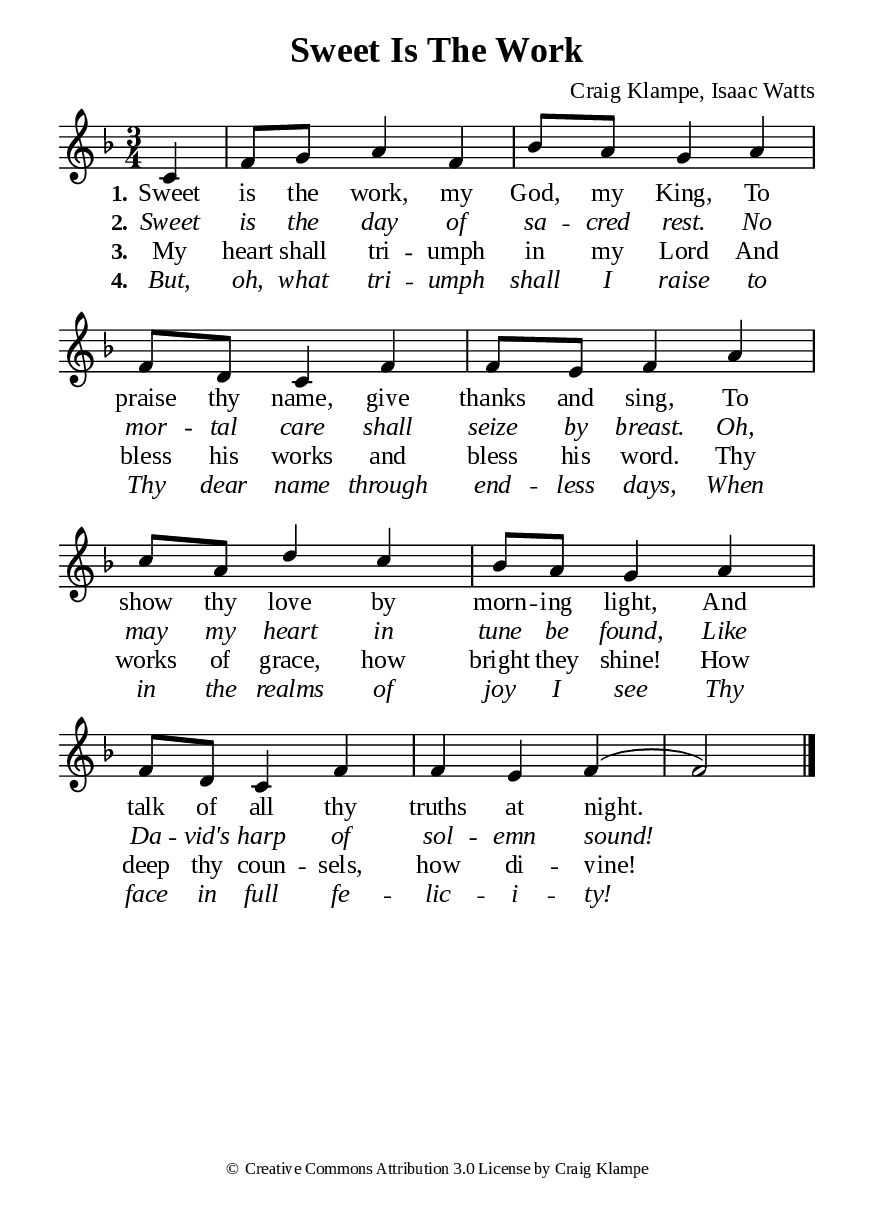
\version "2.18.2"

\header {
  title = "Sweet Is The Work"
  composer = "Craig Klampe, Isaac Watts"
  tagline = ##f
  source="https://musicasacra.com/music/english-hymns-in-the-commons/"
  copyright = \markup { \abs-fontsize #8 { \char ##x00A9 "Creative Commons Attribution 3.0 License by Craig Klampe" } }
}

global= {
  \key f \major
  \time 3/4
  \override Score.BarNumber.break-visibility = ##(#f #f #f)
  \override Lyrics.LyricSpace.minimum-distance = #3.0
}

\paper {
  #(set-paper-size "a5")
  top-margin = 10\mm
  bottom-margin = 5\mm
  left-margin = 10\mm
  right-margin = 10\mm
  indent = #0
  #(define fonts
	 (make-pango-font-tree "Liberation Serif"
	 		       "Liberation Serif"
			       "Liberation Serif"
			       (/ 20 20)))
  system-system-spacing = #'((basic-distance . 3) (padding . 3))
}

printItalic = \with {
  \override LyricText.font-shape = #'italic
}

% Verse music
musicVerseSoprano = \relative c' {
  \partial 4 c4 |
  %{	01	%} f8 g a4 f |
  %{	02	%} bes8 a g4 a |
  %{	03	%} f8 d c4 f |
  %{	04	%} f8 e f4 a |
  %{	05	%} c8 a d4 c |
  %{	06	%} bes8 a g4 a |
  %{	07	%} f8 d c4 f |
  %{	08	%} f e f ( |
  %{	09	%} f2) \bar "|."
}

% Verse lyrics
verseOne = \lyricmode {
  \set stanza = #"1."
  Sweet is the work, my God, my King,
  To praise thy name, give thanks and sing,
  To show thy love by morn -- ing light,
  And talk of all thy truths at night.
}

verseTwo = \lyricmode {
  \set stanza = #"2."
  Sweet is the day of sa -- cred rest.
  No mor -- tal care shall seize by breast.
  Oh, may my heart in tune be found,
  Like Da -- vid's harp of sol -- emn sound!
}

verseThree = \lyricmode {
  \set stanza = #"3."
  My heart shall tri -- umph in my Lord
  And bless his works and bless his word.
  Thy works of grace, how bright they shine!
  How deep thy coun -- sels, how di -- vine!
}

verseFour = \lyricmode {
  \set stanza = #"4."
  But, oh, what tri -- umph shall I raise to
  Thy dear name through end -- less days,
  When in the realms of joy I see
  Thy face in full fe -- lic -- i -- ty!
}

% Layout
\score {
    \new ChoirStaff <<
      \new Staff <<
        \clef "treble"
        \new Voice = "sopranos" { \global \stemUp \slurUp \musicVerseSoprano }
      >>
      \new Lyrics \lyricsto sopranos \verseOne
      \new Lyrics \printItalic \lyricsto sopranos \verseTwo
      \new Lyrics \lyricsto sopranos \verseThree
      \new Lyrics \printItalic \lyricsto sopranos \verseFour
    >>
}
